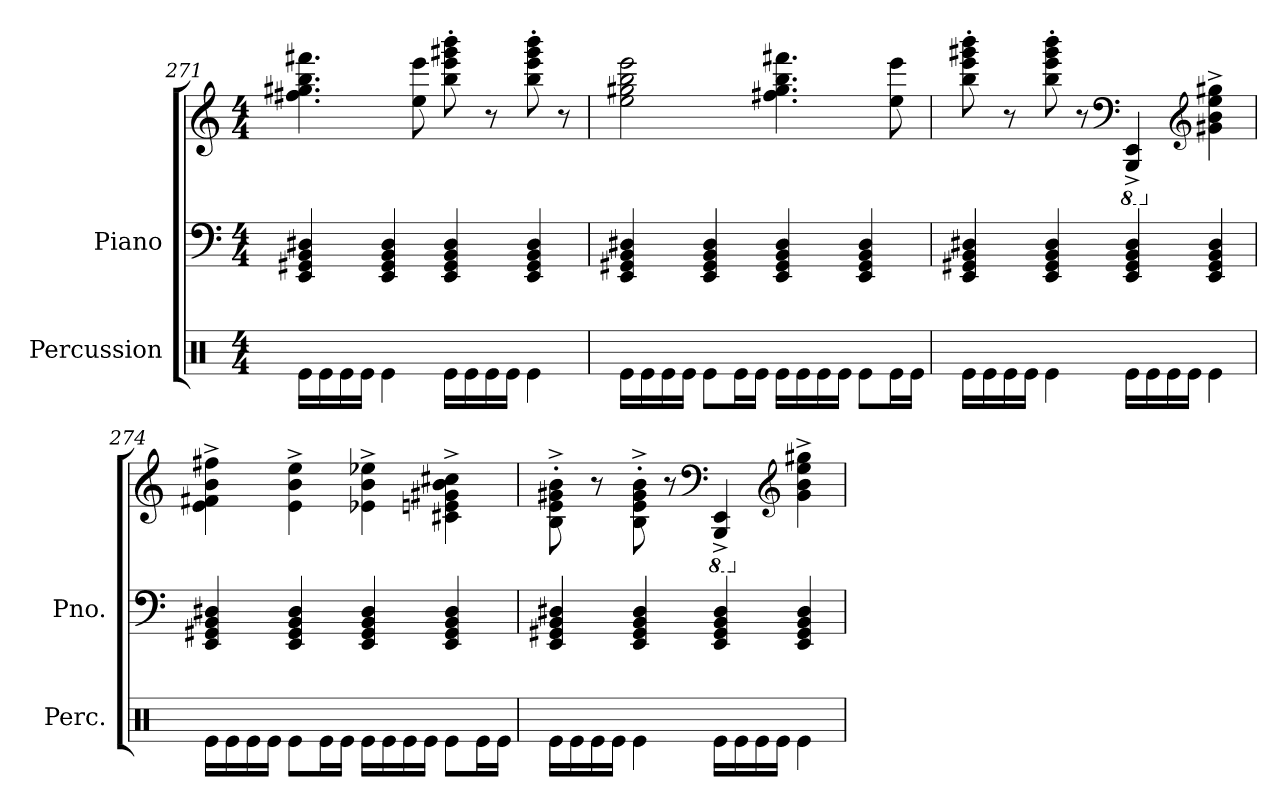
**kern	**kern	**kern
*part2	*part1	*part1
*staff3	*staff2	*staff1
*I"Percussion	*I"Piano	*
*I'Perc.	*I'Pno.	*
*clefX	*clefF4	*clefG2
*k[]	*k[]	*k[]
*	*C:	*C:
*M4/4	*M4/4	*M4/4
=271	=271	=271
16Re\LL	4EE/ 4GG#X/ 4BB/ 4D#X/	4.ff#X\ 4.gg#X\ 4.bb\ 4.fff#X\
16Re\	.	.
16Re\	.	.
16Re\JJ	.	.
4Re\	4EE/ 4GG#/ 4BB/ 4D#/	.
.	.	8ee\ 8eee\
16Re\LL	4EE/ 4GG#/ 4BB/ 4D#/	8bb\' 8eee\' 8ggg#X\' 8bbb\'
16Re\	.	.
16Re\	.	8r
16Re\JJ	.	.
4Re\	4EE/ 4GG#/ 4BB/ 4D#/	8bb\' 8eee\' 8ggg#\' 8bbb\'
.	.	8r
=272	=272	=272
16Re\LL	4EE/ 4GG#X/ 4BB/ 4D#X/	2ee\ 2gg#X\ 2bb\ 2eee\
16Re\	.	.
16Re\	.	.
16Re\JJ	.	.
8Re\L	4EE/ 4GG#/ 4BB/ 4D#/	.
16Re\L	.	.
16Re\JJ	.	.
16Re\LL	4EE/ 4GG#/ 4BB/ 4D#/	4.ff#X\ 4.gg#\ 4.bb\ 4.fff#X\
16Re\	.	.
16Re\	.	.
16Re\JJ	.	.
8Re\L	4EE/ 4GG#/ 4BB/ 4D#/	.
16Re\L	.	8ee\ 8eee\
16Re\JJ	.	.
!!LO:LB:g=z
=273	=273	=273
16Re\LL	4EE/ 4GG#X/ 4BB/ 4D#X/	8bb\' 8eee\' 8ggg#X\' 8bbb\'
16Re\	.	.
16Re\	.	8r
16Re\JJ	.	.
4Re\	4EE/ 4GG#/ 4BB/ 4D#/	8bb\' 8eee\' 8ggg#\' 8bbb\'
.	.	8r
*	*	*clefF4
*	*	*8ba
16Re\LL	4EE/ 4GG#/ 4BB/ 4D#/	4BBBB/^ 4EEE/^
16Re\	.	.
16Re\	.	.
16Re\JJ	.	.
*	*	*clefG2
*	*	*X8ba
4Re\	4EE/ 4GG#/ 4BB/ 4D#/	4g#X\^ 4b\^ 4ee\^ 4gg#X\^
=274	=274	=274
16Re\LL	4EE/ 4GG#X/ 4BB/ 4D#X/	4e\^ 4f#X\^ 4b\^ 4ff#X\^
16Re\	.	.
16Re\	.	.
16Re\JJ	.	.
8Re\L	4EE/ 4GG#/ 4BB/ 4D#/	4e\^ 4b\^ 4ee\^
16Re\L	.	.
16Re\JJ	.	.
16Re\LL	4EE/ 4GG#/ 4BB/ 4D#/	4e-X\^ 4b\^ 4ee-X\^
16Re\	.	.
16Re\	.	.
16Re\JJ	.	.
8Re\L	4EE/ 4GG#/ 4BB/ 4D#/	4c#X\^ 4en\^ 4g#X\^ 4b\^ 4cc#X\^
16Re\L	.	.
16Re\JJ	.	.
=275	=275	=275
16Re\LL	4EE/ 4GG#X/ 4BB/ 4D#X/	8B\'^ 8e\'^ 8g#X\'^ 8b\'^
16Re\	.	.
16Re\	.	8r
16Re\JJ	.	.
4Re\	4EE/ 4GG#/ 4BB/ 4D#/	8B\'^ 8e\'^ 8g#\'^ 8b\'^
.	.	8r
*	*	*clefF4
*	*	*8ba
16Re\LL	4EE/ 4GG#/ 4BB/ 4D#/	4BBBB/^ 4EEE/^
16Re\	.	.
16Re\	.	.
16Re\JJ	.	.
*	*	*clefG2
*	*	*X8ba
4Re\	4EE/ 4GG#/ 4BB/ 4D#/	4g#\^ 4b\^ 4ee\^ 4gg#X\^
=	=	=
*-	*-	*-
